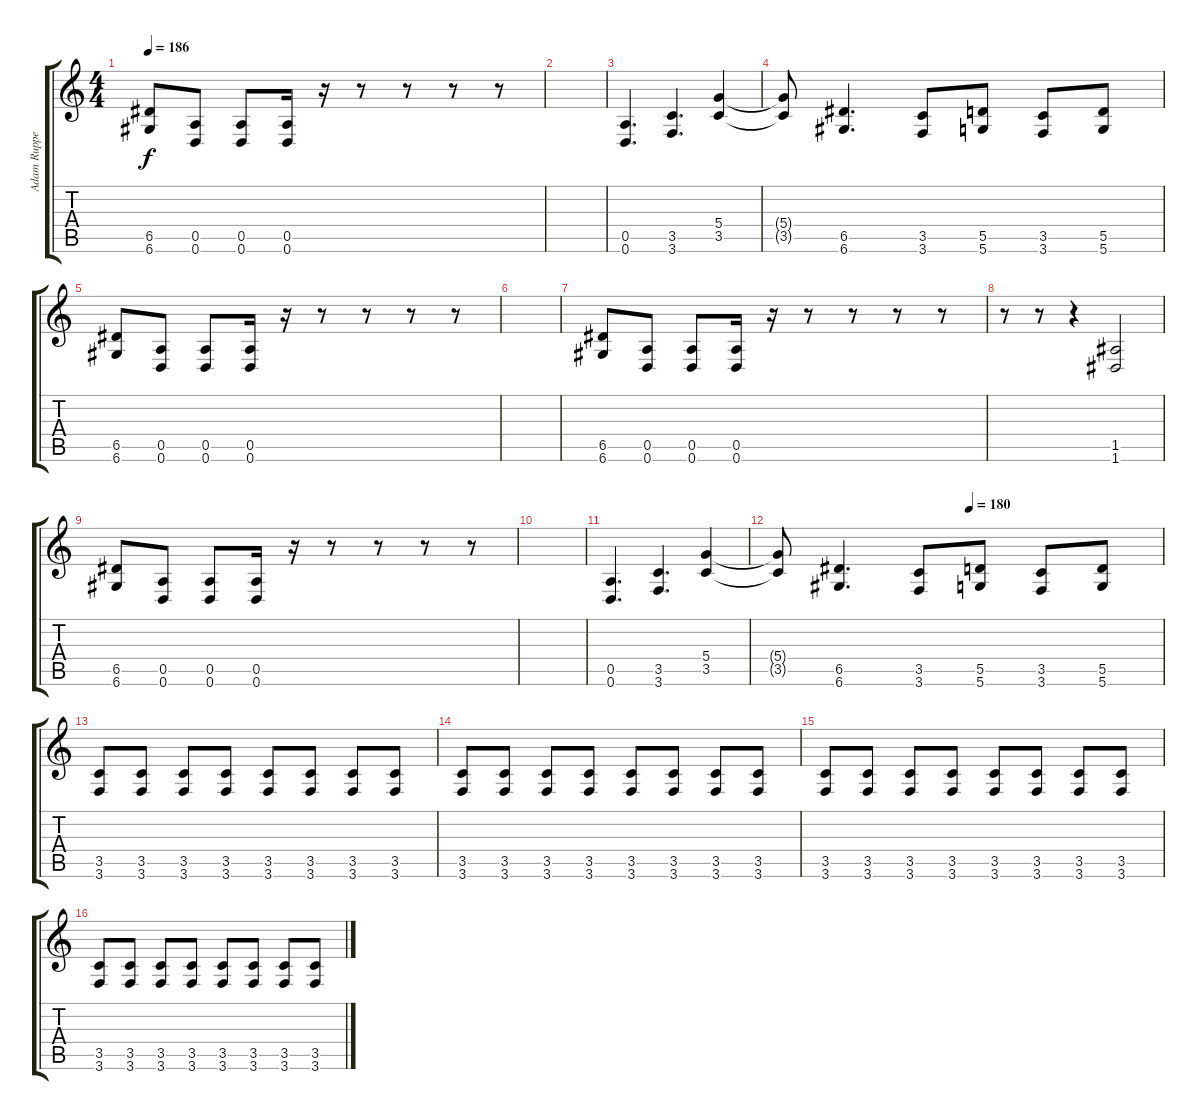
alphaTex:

\track ("Adam Ruppel" "Adam Ruppe") {instrument distortionguitar}
\staff {score tabs}
\tuning (E4 B3 G3 D3 A2 D2) {hide}
\ts (4 4)
\tempo 186
\clef g2
\ks c
(6.5 6.6).8{dy f} (0.5 0.6).8 (0.5 0.6).8 (0.5 0.6).16 r.16 r.8 r.8 r.8 r.8 |
|
(0.5 0.6).4{d} (3.5 3.6).4{d} (5.4 3.5).4 |
(5.4{t} 3.5{t}).8 (6.5 6.6).4{d} (3.5 3.6).8 (5.5 5.6).8 (3.5 3.6).8 (5.5 5.6).8 |
(6.5 6.6).8 (0.5 0.6).8 (0.5 0.6).8 (0.5 0.6).16 r.16 r.8 r.8 r.8 r.8 |
|
(6.5 6.6).8 (0.5 0.6).8 (0.5 0.6).8 (0.5 0.6).16 r.16 r.8 r.8 r.8 r.8 |
r.8 r.8 r.4 (1.5 1.6).2 |
(6.5 6.6).8 (0.5 0.6).8 (0.5 0.6).8 (0.5 0.6).16 r.16 r.8 r.8 r.8 r.8 |
|
(0.5 0.6).4{d} (3.5 3.6).4{d} (5.4 3.5).4 |
\tempo (180 0.5)
(5.4{t} 3.5{t}).8 (6.5 6.6).4{d} (3.5 3.6).8 (5.5 5.6).8 (3.5 3.6).8 (5.5 5.6).8 |
(3.5 3.6).8 (3.5 3.6).8 (3.5 3.6).8 (3.5 3.6).8 (3.5 3.6).8 (3.5 3.6).8 (3.5 3.6).8 (3.5 3.6).8 |
(3.5 3.6).8 (3.5 3.6).8 (3.5 3.6).8 (3.5 3.6).8 (3.5 3.6).8 (3.5 3.6).8 (3.5 3.6).8 (3.5 3.6).8 |
(3.5 3.6).8 (3.5 3.6).8 (3.5 3.6).8 (3.5 3.6).8 (3.5 3.6).8 (3.5 3.6).8 (3.5 3.6).8 (3.5 3.6).8 |
(3.5 3.6).8 (3.5 3.6).8 (3.5 3.6).8 (3.5 3.6).8 (3.5 3.6).8 (3.5 3.6).8 (3.5 3.6).8 (3.5 3.6).8
